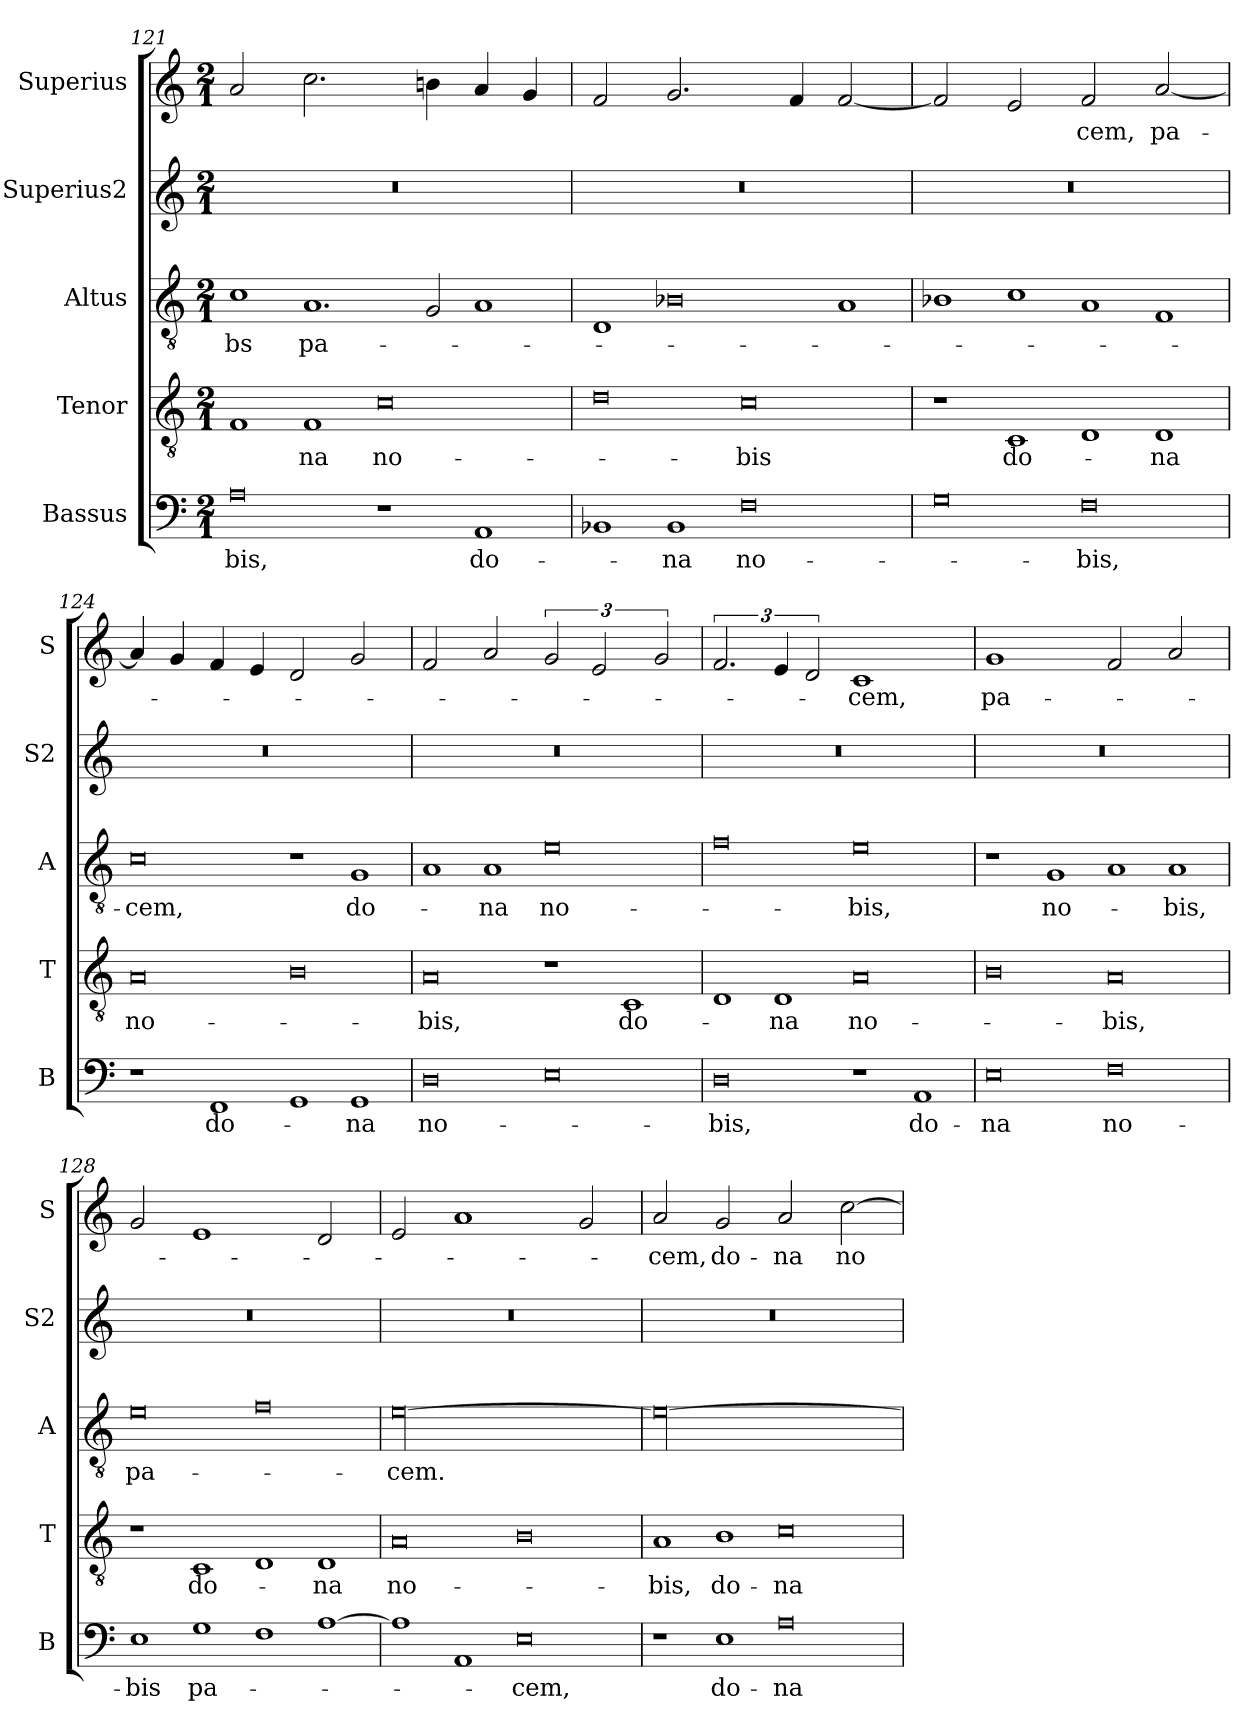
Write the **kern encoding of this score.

**kern	**text	**kern	**text	**kern	**text	**kern	**kern	**text
*part5	*part5	*part4	*part4	*part3	*part3	*part2	*part1	*part1
*staff5	*staff5	*staff4	*staff4	*staff3	*staff3	*staff2	*staff1	*staff1
*I"Bassus	*	*I"Tenor	*	*I"Altus	*	*I"Superius2	*I"Superius	*
*I'B	*	*I'T	*	*I'A	*	*I'S2	*I'S	*
*clefF4	*	*clefGv2	*	*clefGv2	*	*clefG2	*clefG2	*
*k[]	*	*k[]	*	*k[]	*	*k[]	*k[]	*
*M2/1	*	*M2/1	*	*M2/1	*	*M2/1	*M2/1	*
=121	=121	=121	=121	=121	=121	=121	=121	=121
!LO:N:vis=0	!	!LO:N:vis=1	!	!LO:N:vis=1	!	!	!	!
1A	-bis,	2F	.	2c	-bs	0r	2a/	.
!	!	!LO:N:vis=1	!	!LO:N:vis=1.	!	!	!	!
.	.	2F	-na	2.A	pa-	.	2.cc\	.
!LO:N:vis=1	!	!LO:N:vis=0	!	!	!	!	!	!
2r	.	1c	no-	.	.	.	.	.
!	!	!	!	!LO:N:vis=2	!	!	!	!
.	.	.	.	4G/	.	.	4bn\	.
!LO:N:vis=1	!	!	!	!LO:N:vis=1	!	!	!	!
2AA	do-	.	.	2A	.	.	4a/	.
.	.	.	.	.	.	.	4g/	.
=122	=122	=122	=122	=122	=122	=122	=122	=122
!LO:N:vis=1	!	!LO:N:vis=0	!	!LO:N:vis=1	!	!	!	!
2BB-X	.	1d	.	2D	.	0r	2f/	.
!LO:N:vis=1	!	!	!	!LO:N:vis=0	!	!	!	!
2BB-	-na	.	.	1B-X	.	.	2.g/	.
!LO:N:vis=0	!	!LO:N:vis=0	!	!	!	!	!	!
1F	no-	1c	-bis	.	.	.	.	.
.	.	.	.	.	.	.	4f/	.
!	!	!	!	!LO:N:vis=1	!	!	!	!
.	.	.	.	2A	.	.	[2f/	.
=123	=123	=123	=123	=123	=123	=123	=123	=123
!LO:N:vis=0	!	!LO:N:vis=1	!	!LO:N:vis=1	!	!	!	!
1G	.	2r	.	2B-X	.	0r	2f/]	.
!	!	!LO:N:vis=1	!	!LO:N:vis=1	!	!	!	!
.	.	2C	do-	2c	.	.	2e/	.
!LO:N:vis=0	!	!LO:N:vis=1	!	!LO:N:vis=1	!	!	!	!
1F	-bis,	2D	.	2A	.	.	2f/	-cem,
!	!	!LO:N:vis=1	!	!LO:N:vis=1	!	!	!	!
.	.	2D	-na	2F	.	.	[2a/	pa-
=124	=124	=124	=124	=124	=124	=124	=124	=124
!LO:N:vis=1	!	!LO:N:vis=0	!	!LO:N:vis=0	!	!	!	!
2r	.	1A	no-	1c	-cem,	0r	4a/]	.
.	.	.	.	.	.	.	4g/	.
!LO:N:vis=1	!	!	!	!	!	!	!	!
2FF	do-	.	.	.	.	.	4f/	.
.	.	.	.	.	.	.	4e/	.
!LO:N:vis=1	!	!LO:N:vis=0	!	!LO:N:vis=1	!	!	!	!
2GG	.	1B	.	2r	.	.	2d/	.
!LO:N:vis=1	!	!	!	!LO:N:vis=1	!	!	!	!
2GG	-na	.	.	2G	do-	.	2g/	.
=125	=125	=125	=125	=125	=125	=125	=125	=125
!LO:N:vis=0	!	!LO:N:vis=0	!	!LO:N:vis=1	!	!	!	!
1D	no-	1A	-bis,	2A	.	0r	2f/	.
!	!	!	!	!LO:N:vis=1	!	!	!	!
.	.	.	.	2A	-na	.	2a/	.
!LO:N:vis=0	!	!LO:N:vis=1	!	!LO:N:vis=0	!	!	!	!
1E	.	2r	.	1e	no-	.	3g/	.
.	.	.	.	.	.	.	3e/	.
!	!	!LO:N:vis=1	!	!	!	!	!	!
.	.	2C	do-	.	.	.	.	.
.	.	.	.	.	.	.	3g/	.
=126	=126	=126	=126	=126	=126	=126	=126	=126
!LO:N:vis=0	!	!LO:N:vis=1	!	!LO:N:vis=0	!	!	!	!
1D	-bis,	2D	.	1f	.	0r	3.f/	.
!	!	!LO:N:vis=1	!	!	!	!	!	!
.	.	2D	-na	.	.	.	6e/	.
.	.	.	.	.	.	.	3d/	.
!LO:N:vis=1	!	!LO:N:vis=0	!	!LO:N:vis=0	!	!	!	!
2r	.	1A	no-	1e	-bis,	.	1c	-cem,
!LO:N:vis=1	!	!	!	!	!	!	!	!
2AA	do-	.	.	.	.	.	.	.
=127	=127	=127	=127	=127	=127	=127	=127	=127
!LO:N:vis=0	!	!LO:N:vis=0	!	!LO:N:vis=1	!	!	!	!
1E	-na	1B	.	2r	.	0r	1g	pa-
!	!	!	!	!LO:N:vis=1	!	!	!	!
.	.	.	.	2G	no-	.	.	.
!LO:N:vis=0	!	!LO:N:vis=0	!	!LO:N:vis=1	!	!	!	!
1F	no-	1A	-bis,	2A	.	.	2f/	.
!	!	!	!	!LO:N:vis=1	!	!	!	!
.	.	.	.	2A	-bis,	.	2a/	.
=128	=128	=128	=128	=128	=128	=128	=128	=128
!LO:N:vis=1	!	!LO:N:vis=1	!	!LO:N:vis=0	!	!	!	!
2E	-bis	2r	.	1e	pa-	0r	2g/	.
!LO:N:vis=1	!	!LO:N:vis=1	!	!	!	!	!	!
2G	pa-	2C	do-	.	.	.	1e	.
!LO:N:vis=1	!	!LO:N:vis=1	!	!LO:N:vis=0	!	!	!	!
2F	.	2D	.	1f	.	.	.	.
!LO:N:vis=1	!	!LO:N:vis=1	!	!	!	!	!	!
[2A	.	2D	-na	.	.	.	2d/	.
=129	=129	=129	=129	=129	=129	=129	=129	=129
!LO:N:vis=1	!	!LO:N:vis=0	!	!LO:N:vis=00	!	!	!	!
2A]	.	1A	no-	[0e	-cem.	0r	2e/	.
!LO:N:vis=1	!	!	!	!	!	!	!	!
2AA	.	.	.	.	.	.	1a	.
!LO:N:vis=0	!	!LO:N:vis=0	!	!	!	!	!	!
1E	-cem,	1B	.	.	.	.	.	.
.	.	.	.	.	.	.	2g/	.
=130	=130	=130	=130	=130	=130	=130	=130	=130
!LO:N:vis=1	!	!LO:N:vis=1	!	!LO:N:vis=00	!	!	!	!
2r	.	2A	-bis,	0e_	.	0r	2a/	-cem,
!LO:N:vis=1	!	!LO:N:vis=1	!	!	!	!	!	!
2E	do-	2B	do-	.	.	.	2g/	do-
!LO:N:vis=0	!	!LO:N:vis=0	!	!	!	!	!	!
1A	-na	1c	-na	.	.	.	2a/	-na
.	.	.	.	.	.	.	[2cc\	no-
=	=	=	=	=	=	=	=	=
*-	*-	*-	*-	*-	*-	*-	*-	*-
